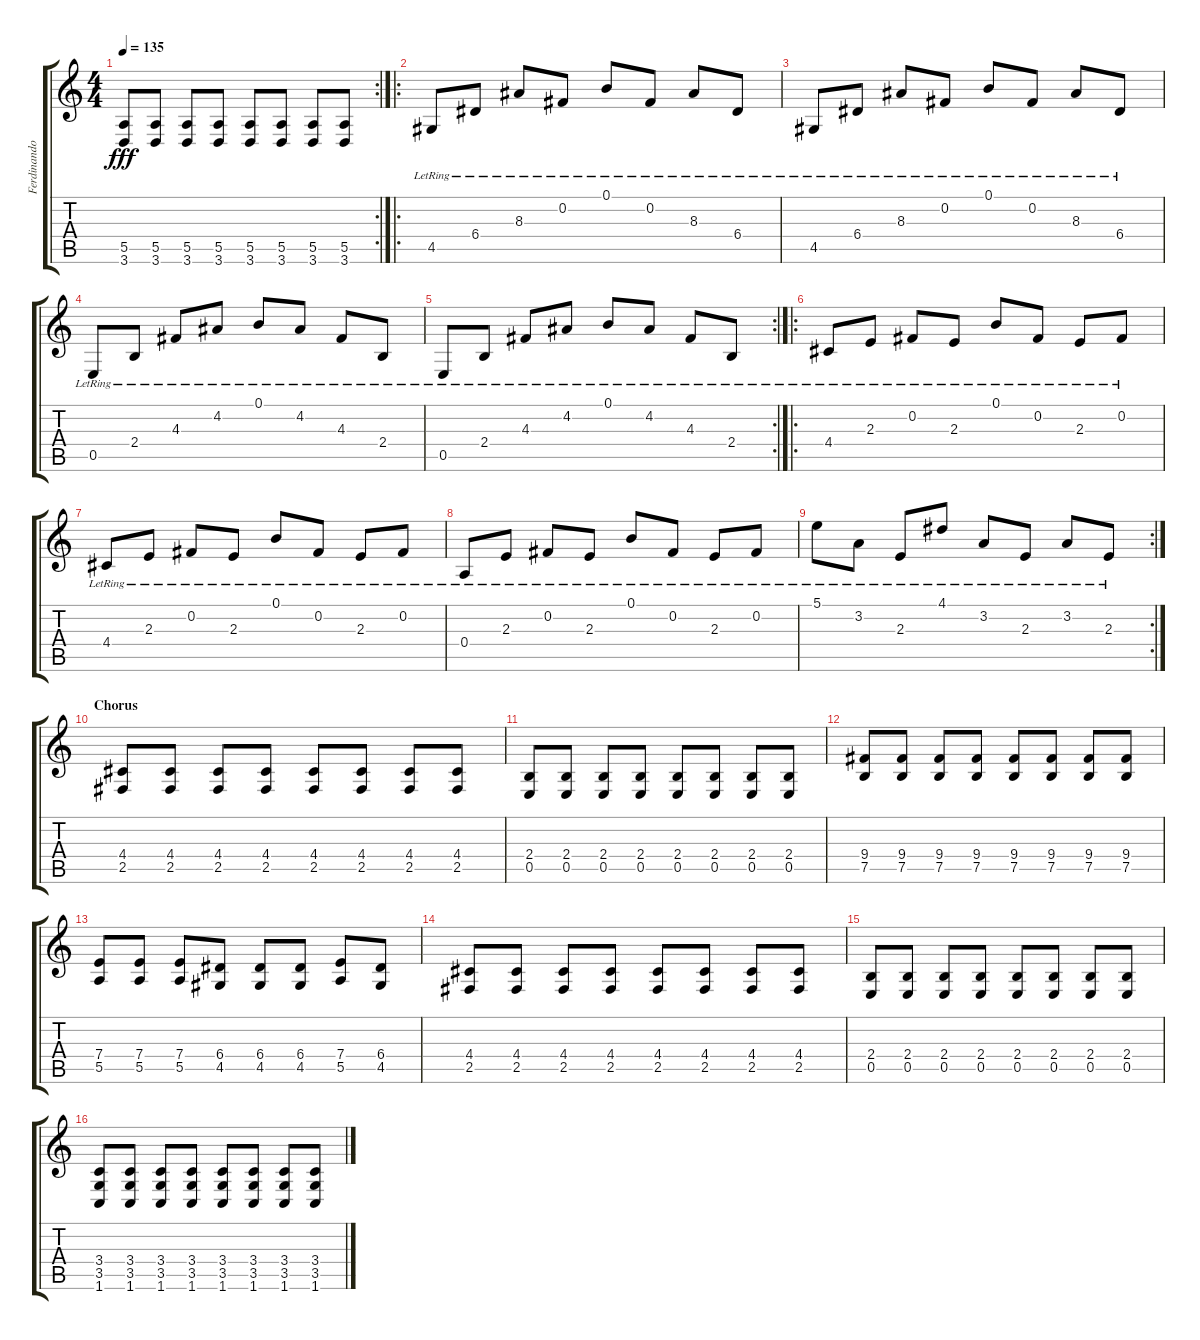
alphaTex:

\track ("Ferdinando \"Herr Morbid\" Marchisio (Rhy" "Ferdinando") {instrument distortionguitar}
\staff {score tabs}
\tuning (B3 Gb3 D3 A2 E2 B1) {hide}
\rc 2
\ts (4 4)
\tempo 135
\clef g2
\ks c
(5.5 3.6).8{dy fff} (5.5 3.6).8 (5.5 3.6).8 (5.5 3.6).8 (5.5 3.6).8 (5.5 3.6).8 (5.5 3.6).8 (5.5 3.6).8 |
\ro
4.5{lr}.8 6.4{lr}.8 8.3{lr}.8 0.2{lr}.8 0.1{lr}.8 0.2{lr}.8 8.3{lr}.8 6.4{lr}.8 |
4.5{lr}.8 6.4{lr}.8 8.3{lr}.8 0.2{lr}.8 0.1{lr}.8 0.2{lr}.8 8.3{lr}.8 6.4{lr}.8 |
0.5{lr}.8 2.4{lr}.8 4.3{lr}.8 4.2{lr}.8 0.1{lr}.8 4.2{lr}.8 4.3{lr}.8 2.4{lr}.8 |
\rc 2
0.5{lr}.8 2.4{lr}.8 4.3{lr}.8 4.2{lr}.8 0.1{lr}.8 4.2{lr}.8 4.3{lr}.8 2.4{lr}.8 |
\ro
4.4{lr}.8 2.3{lr}.8 0.2{lr}.8 2.3{lr}.8 0.1{lr}.8 0.2{lr}.8 2.3{lr}.8 0.2{lr}.8 |
4.4{lr}.8 2.3{lr}.8 0.2{lr}.8 2.3{lr}.8 0.1{lr}.8 0.2{lr}.8 2.3{lr}.8 0.2{lr}.8 |
0.4{lr}.8 2.3{lr}.8 0.2{lr}.8 2.3{lr}.8 0.1{lr}.8 0.2{lr}.8 2.3{lr}.8 0.2{lr}.8 |
\rc 2
5.1{lr}.8 3.2{lr}.8 2.3{lr}.8 4.1{lr}.8 3.2{lr}.8 2.3{lr}.8 3.2{lr}.8 2.3{lr}.8 |
\section ("" "Chorus")
(4.4 2.5).8 (4.4 2.5).8 (4.4 2.5).8 (4.4 2.5).8 (4.4 2.5).8 (4.4 2.5).8 (4.4 2.5).8 (4.4 2.5).8 |
(2.4 0.5).8 (2.4 0.5).8 (2.4 0.5).8 (2.4 0.5).8 (2.4 0.5).8 (2.4 0.5).8 (2.4 0.5).8 (2.4 0.5).8 |
(9.4 7.5).8 (9.4 7.5).8 (9.4 7.5).8 (9.4 7.5).8 (9.4 7.5).8 (9.4 7.5).8 (9.4 7.5).8 (9.4 7.5).8 |
(7.4 5.5).8 (7.4 5.5).8 (7.4 5.5).8 (6.4 4.5).8 (6.4 4.5).8 (6.4 4.5).8 (7.4 5.5).8 (6.4 4.5).8 |
(4.4 2.5).8 (4.4 2.5).8 (4.4 2.5).8 (4.4 2.5).8 (4.4 2.5).8 (4.4 2.5).8 (4.4 2.5).8 (4.4 2.5).8 |
(2.4 0.5).8 (2.4 0.5).8 (2.4 0.5).8 (2.4 0.5).8 (2.4 0.5).8 (2.4 0.5).8 (2.4 0.5).8 (2.4 0.5).8 |
(3.4 3.5 1.6).8 (3.4 3.5 1.6).8 (3.4 3.5 1.6).8 (3.4 3.5 1.6).8 (3.4 3.5 1.6).8 (3.4 3.5 1.6).8 (3.4 3.5 1.6).8 (3.4 3.5 1.6).8
